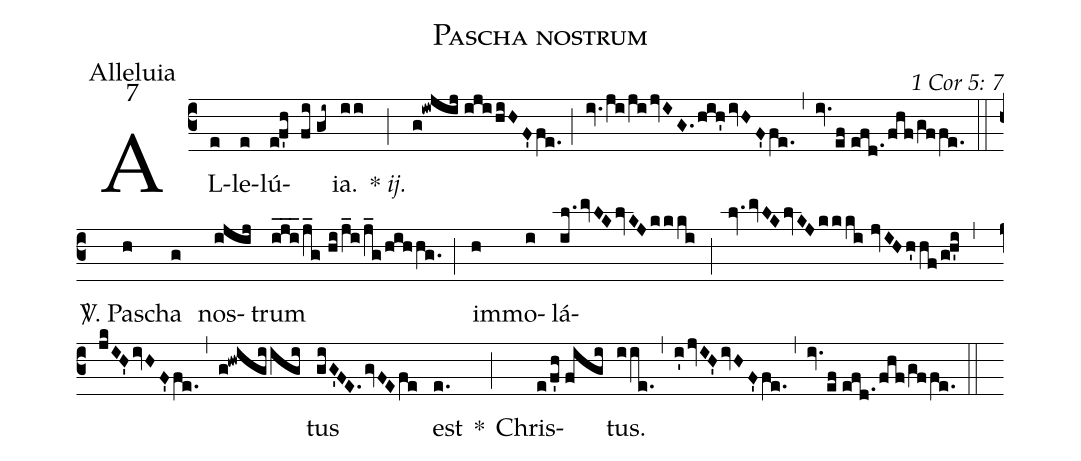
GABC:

name: Pascha nostrum;
office-part: Alleluia;
mode: 7;
commentary: 1 Cor 5: 7;
%%
(c3) AL(e)le(e)lú(e!f'h fi//gi~)ia.(ii) {*} <i>ij.</i>(;) (g!iwjij//iji/hiHF'/fe.) (;) (iv.ji/ji/jvIG./hih'/ivHF'fe.) (,) (iv.ef//efd.1/fhf/gffe.) (::)
<sp>V/</sp>. Pas(h)cha(g) nos(ijij)trum(i_j_i_2/j_g//hi/j_i/j_g/hihhg.) (;) im(h)mo(i)lá(il.mvLK/lvKJ/kkki)(;)(lv./mvLK/lvKJ/kkki//jvIHh'hf/g!h'i)(,)(jkIH'/ivHF'/fe.)(,)(g!hwigiigi)tus(giG'FE./gvFE/fe) est(e.) *(;) Chris(e/f'h//figi)tus.(iie.) (,) (i'jvIH'/ivHF'/fe.) (,) (iv.ef//efd.1/fhf/gffe.) (::)
